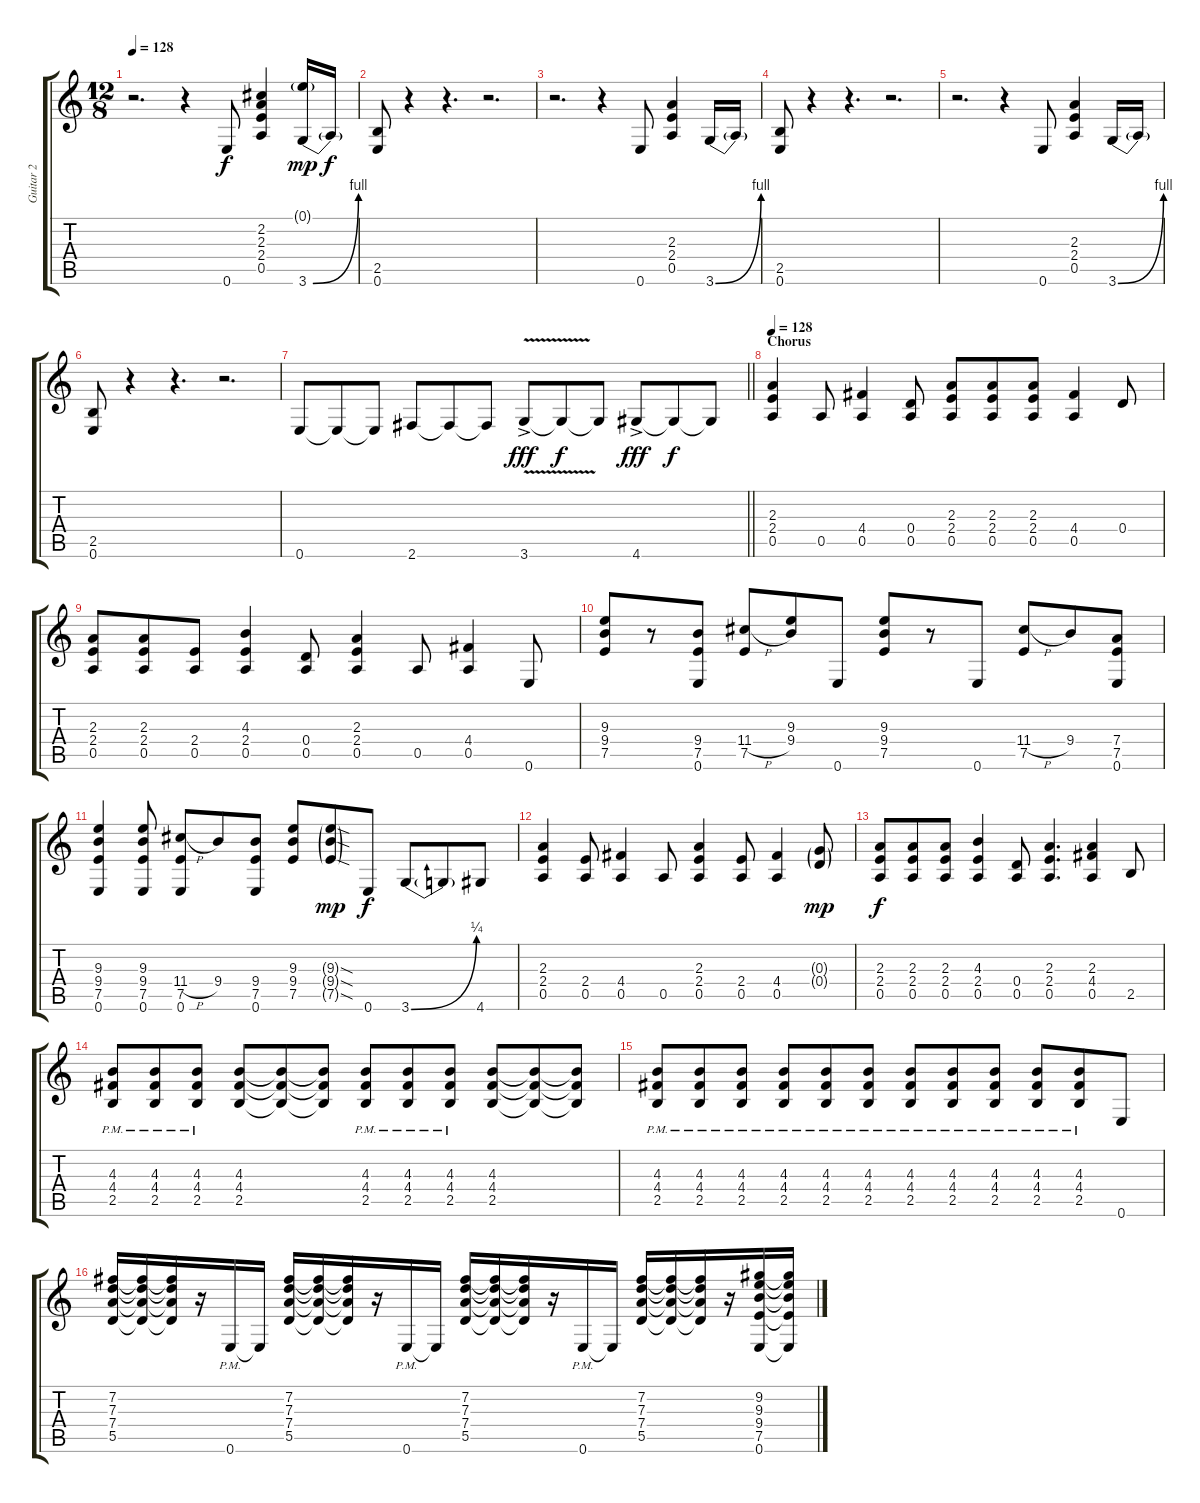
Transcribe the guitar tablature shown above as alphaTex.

\track ("Guitar 2" "Guitar 2") {instrument overdrivenguitar}
\staff {score tabs}
\tuning (E4 B3 G3 D3 A2 E2) {hide}
\ts (12 8)
\tempo 128
\clef g2
\ks c
r.2{d dy f} r.4 0.6.8 (2.2 2.3 2.4 0.5).4 (0.1{g} 3.6{be (bend 0 0 60 4)}).16{dy mp} 3.6{t}.16{dy f} |
(2.5 0.6).8 r.4 r.4{d} r.2{d} |
r.2{d} r.4 0.6.8 (2.3 2.4 0.5).4 3.6{be (bend 0 0 60 4)}.16 3.6{t}.16 |
(2.5 0.6).8 r.4 r.4{d} r.2{d} |
r.2{d} r.4 0.6.8 (2.3 2.4 0.5).4 3.6{be (bend 0 0 60 4)}.16 3.6{t}.16 |
(2.5 0.6).8 r.4 r.4{d} r.2{d} |
\barLineRight lightlight
0.6.8 0.6{t}.8 0.6{t}.8 2.6.8 2.6{t}.8 2.6{t}.8 3.6{v ac}.8{dy fff} 3.6{t}.8{dy f} 3.6{t}.8 4.6{ac}.8{dy fff} 4.6{t}.8{dy f} 4.6{t}.8 |
\section ("" "Chorus")
\tempo 128
(2.3 2.4 0.5).4 0.5.8 (4.4 0.5).4 (0.4 0.5).8 (2.3 2.4 0.5).8 (2.3 2.4 0.5).8 (2.3 2.4 0.5).8 (4.4 0.5).4 0.4.8 |
(2.3 2.4 0.5).8 (2.3 2.4 0.5).8 (2.4 0.5).8 (4.3 2.4 0.5).4 (0.4 0.5).8 (2.3 2.4 0.5).4 0.5.8 (4.4 0.5).4 0.6.8 |
(9.3 9.4 7.5).8 r.8 (9.4 7.5 0.6).8 (11.4{h} 7.5).8 (9.3 9.4).8 0.6.8 (9.3 9.4 7.5).8 r.8 0.6.8 (11.4{h} 7.5).8 9.4.8 (7.4 7.5 0.6).8 |
(9.3 9.4 7.5 0.6).4 (9.3 9.4 7.5 0.6).8 (11.4{h} 7.5 0.6).8 9.4.8 (9.4 7.5 0.6).8 (9.3 9.4 7.5).8 (9.3{sod g} 9.4{sod g} 7.5{sod g}).8{dy mp} 0.6.8{dy f} 3.6{be (bend 0 0 60 1)}.8 3.6{t}.8 4.6.8 |
(2.3 2.4 0.5).4 (2.4 0.5).8 (4.4 0.5).4 0.5.8 (2.3 2.4 0.5).4 (2.4 0.5).8 (4.4 0.5).4 (0.3{g} 0.4{g}).8{dy mp} |
(2.3 2.4 0.5).8{dy f} (2.3 2.4 0.5).8 (2.3 2.4 0.5).8 (4.3 2.4 0.5).4 (0.4 0.5).8 (2.3 2.4 0.5).4{d} (2.3 4.4 0.5).4 2.5.8 |
(4.3{pm} 4.4{pm} 2.5{pm}).8 (4.3{pm} 4.4{pm} 2.5{pm}).8 (4.3{pm} 4.4{pm} 2.5{pm}).8 (4.3 4.4 2.5).8 (4.3{t} 4.4{t} 2.5{t}).8 (4.3{t} 4.4{t} 2.5{t}).8 (4.3{pm} 4.4{pm} 2.5{pm}).8 (4.3{pm} 4.4{pm} 2.5{pm}).8 (4.3{pm} 4.4{pm} 2.5{pm}).8 (4.3 4.4 2.5).8 (4.3{t} 4.4{t} 2.5{t}).8 (4.3{t} 4.4{t} 2.5{t}).8 |
(4.3{pm} 4.4{pm} 2.5{pm}).8 (4.3{pm} 4.4{pm} 2.5{pm}).8 (4.3{pm} 4.4{pm} 2.5{pm}).8 (4.3{pm} 4.4{pm} 2.5{pm}).8 (4.3{pm} 4.4{pm} 2.5{pm}).8 (4.3{pm} 4.4{pm} 2.5{pm}).8 (4.3{pm} 4.4{pm} 2.5{pm}).8 (4.3{pm} 4.4{pm} 2.5{pm}).8 (4.3{pm} 4.4{pm} 2.5{pm}).8 (4.3{pm} 4.4{pm} 2.5{pm}).8 (4.3{pm} 4.4{pm} 2.5{pm}).8 0.6.8 |
(7.2 7.3 7.4 5.5).16 (7.2{t} 7.3{t} 7.4{t} 5.5{t}).16 (7.2{t} 7.3{t} 7.4{t} 5.5{t}).16 r.16 0.6{pm}.16 0.6{t}.16 (7.2 7.3 7.4 5.5).16 (7.2{t} 7.3{t} 7.4{t} 5.5{t}).16 (7.2{t} 7.3{t} 7.4{t} 5.5{t}).16 r.16 0.6{pm}.16 0.6{t}.16 (7.2 7.3 7.4 5.5).16 (7.2{t} 7.3{t} 7.4{t} 5.5{t}).16 (7.2{t} 7.3{t} 7.4{t} 5.5{t}).16 r.16 0.6{pm}.16 0.6{t}.16 (7.2 7.3 7.4 5.5).16 (7.2{t} 7.3{t} 7.4{t} 5.5{t}).16 (7.2{t} 7.3{t} 7.4{t} 5.5{t}).16 r.16 (9.2 9.3 9.4 7.5 0.6).16 (9.2{t} 9.3{t} 9.4{t} 7.5{t} 0.6{t}).16
